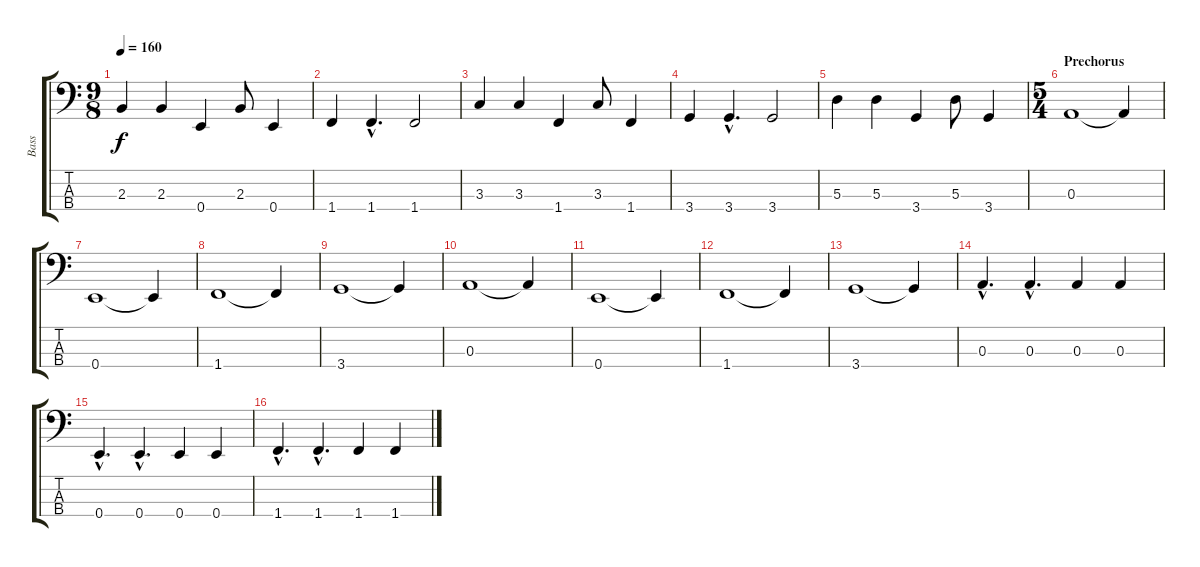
\track ("Bass" "Bass") {instrument electricbassfinger}
\staff {score tabs}
\tuning (G2 D2 A1 E1) {hide}
\ts (9 8)
\tempo 160
\clef f4
\ks c
2.3.4{dy f} 2.3.4 0.4.4 2.3.8 0.4.4 |
1.4.4 1.4{hac}.4{d} 1.4.2 |
3.3.4 3.3.4 1.4.4 3.3.8 1.4.4 |
3.4.4 3.4{hac}.4{d} 3.4.2 |
5.3.4 5.3.4 3.4.4 5.3.8 3.4.4 |
\ts (5 4)
\section ("" "Prechorus")
0.3.1 0.3{t}.4 |
0.4.1 0.4{t}.4 |
1.4.1 1.4{t}.4 |
3.4.1 3.4{t}.4 |
0.3.1 0.3{t}.4 |
0.4.1 0.4{t}.4 |
1.4.1 1.4{t}.4 |
3.4.1 3.4{t}.4 |
0.3{hac}.4{d} 0.3{hac}.4{d} 0.3.4 0.3.4 |
0.4{hac}.4{d} 0.4{hac}.4{d} 0.4.4 0.4.4 |
1.4{hac}.4{d} 1.4{hac}.4{d} 1.4.4 1.4.4
